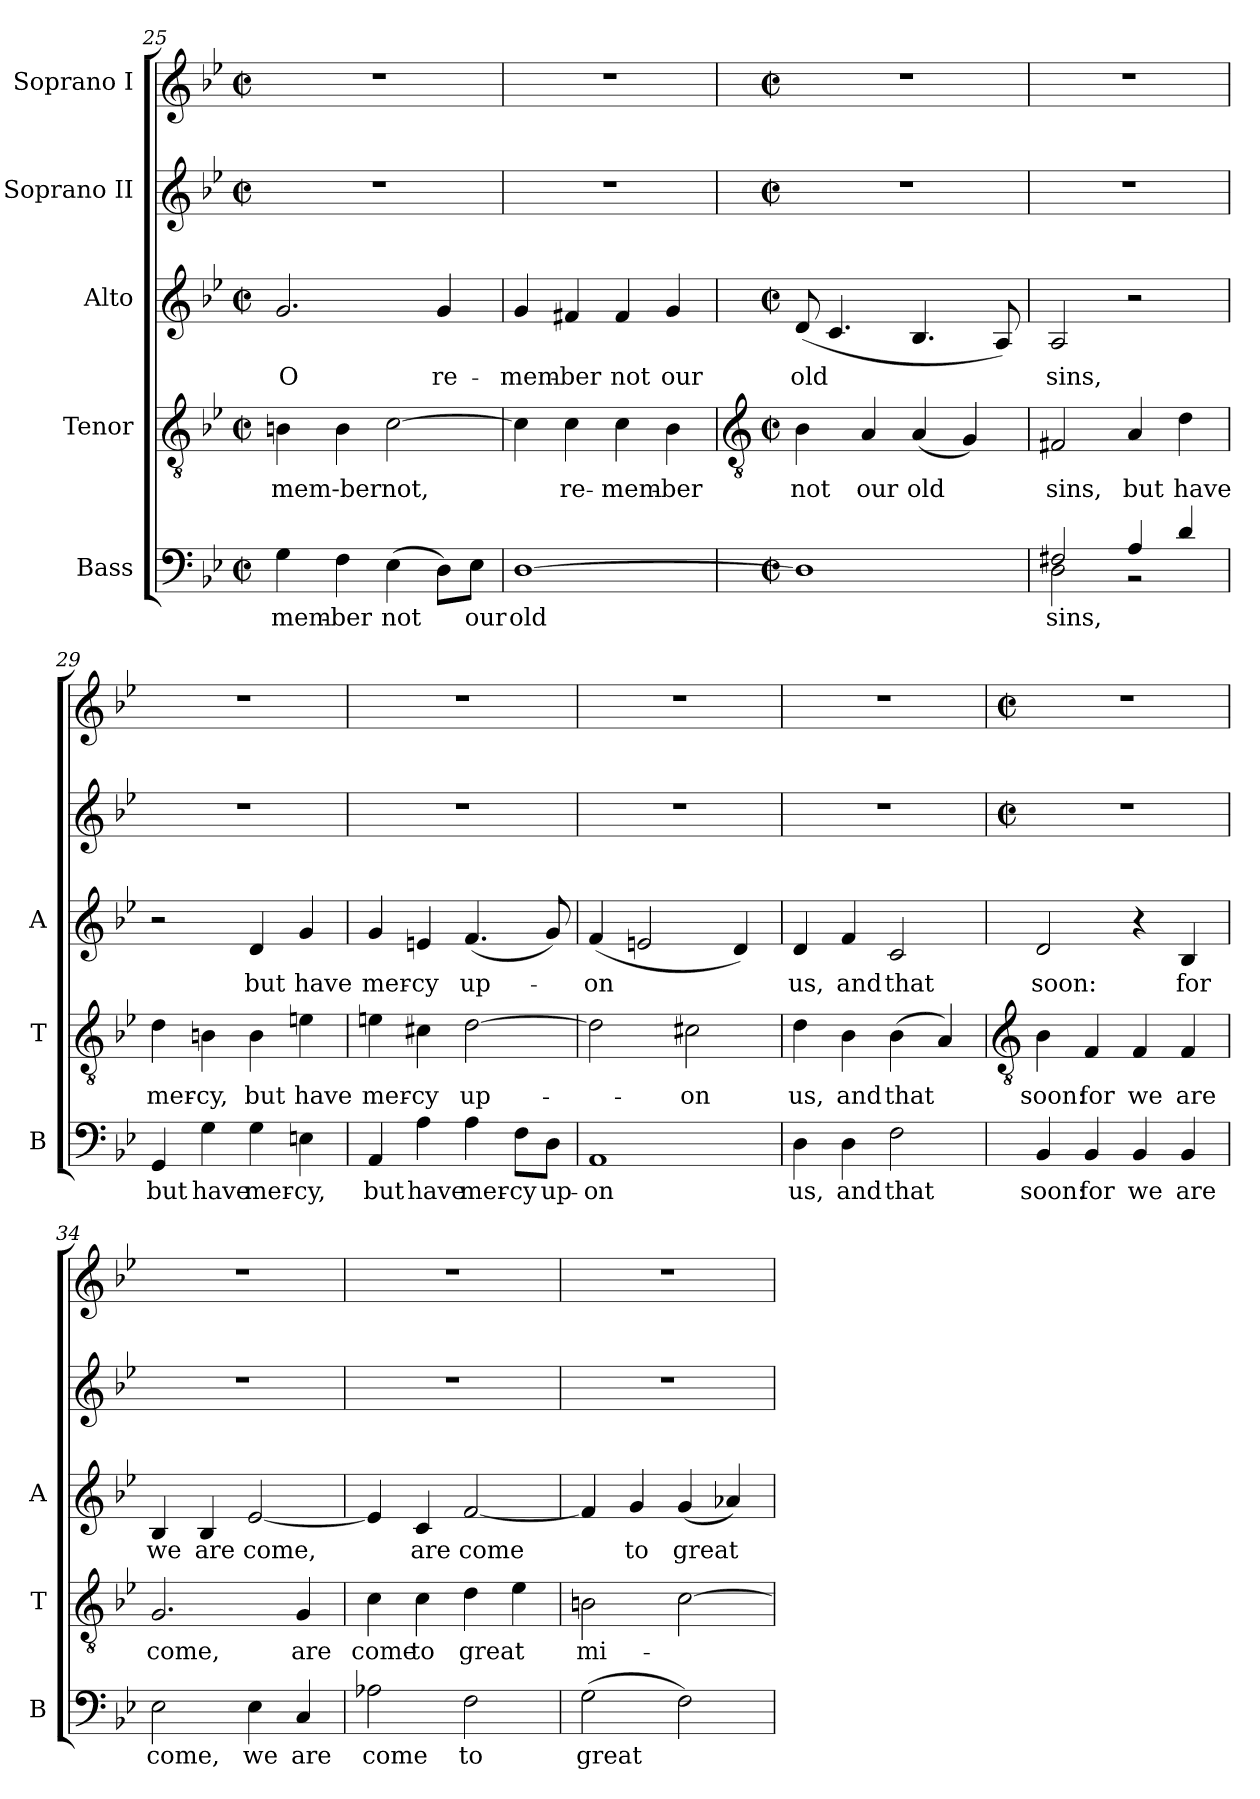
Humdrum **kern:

**kern	**text	**kern	**text	**kern	**text	**kern	**kern
*part5	*part5	*part4	*part4	*part3	*part3	*part2	*part1
*staff5	*staff5	*staff4	*staff4	*staff3	*staff3	*staff2	*staff1
*I"Bass	*	*I"Tenor	*	*I"Alto	*	*I"Soprano II	*I"Soprano I
*I'B	*	*I'T	*	*I'A	*	*	*
!!LO:LB:g=z
*clefF4	*	*clefGv2	*	*clefG2	*	*clefG2	*clefG2
*k[b-e-]	*	*k[b-e-]	*	*k[b-e-]	*	*k[b-e-]	*k[b-e-]
*M2/2	*	*M2/2	*	*M2/2	*	*M2/2	*M2/2
*met(c|)	*	*met(c|)	*	*met(c|)	*	*met(c|)	*met(c|)
=25	=25	=25	=25	=25	=25	=25	=25
!	!LO:LY:b	!	!LO:LY:b	!	!LO:LY:b	!	!
4G\	-mem-	4Bn\	-mem-ber	2.g/	O	1r	1r
!	!LO:LY:b	!	!	!	!	!	!
4F\	-ber	4B\	.	.	.	.	.
!	!LO:LY:b	!	!LO:LY:b	!	!	!	!
(4E-\	not	[2c\	not,	.	.	.	.
!	!	!	!	!	!LO:LY:b	!	!
8D\L)	.	.	.	4g/	re-	.	.
!	!LO:LY:b	!	!	!	!	!	!
8E-\J	our	.	.	.	.	.	.
=26	=26	=26	=26	=26	=26	=26	=26
!	!LO:LY:b	!	!	!	!LO:LY:b	!	!
[1D	old	4c\]	.	4g/	-mem-	1r	1r
!	!	!	!LO:LY:b	!	!LO:LY:b	!	!
.	.	4c\	re-	4f#X/	-ber	.	.
!	!	!	!LO:LY:b	!	!LO:LY:b	!	!
.	.	4c\	-mem-	4f#/	not	.	.
!	!	!	!LO:LY:b	!	!LO:LY:b	!	!
.	.	4B-\	-ber	4g/	our	.	.
=27	=27	=27	=27	=27	=27	=27	=27
*	*	*clefGv2	*	*	*	*	*
*M2/2	*	*M2/2	*	*M2/2	*	*M2/2	*M2/2
*met(c|)	*	*met(c|)	*	*met(c|)	*	*met(c|)	*met(c|)
!	!	!	!LO:LY:b	!	!LO:LY:b	!	!
1D]	.	4B-\	not	(8d/	old	1r	1r
.	.	.	.	4.c/	.	.	.
!	!	!	!LO:LY:b	!	!	!	!
.	.	4A/	our	.	.	.	.
!	!	!	!LO:LY:b	!	!	!	!
.	.	(4A/	old	4.B-/	.	.	.
.	.	4G/)	.	.	.	.	.
.	.	.	.	8A/)	.	.	.
=28	=28	=28	=28	=28	=28	=28	=28
*^	*	*	*	*	*	*	*
!	!	!LO:LY:b	!	!LO:LY:b	!	!LO:LY:b	!	!
2F#X!/	2D\	sins,	2F#X/	sins,	2A/	sins,	1r	1r
!	!	!	!	!LO:LY:b	!	!	!	!
4A!/	2r	.	4A/	but	2r	.	.	.
!	!	!	!	!LO:LY:b	!	!	!	!
4d!/	.	.	4d\	have	.	.	.	.
*v	*v	*	*	*	*	*	*	*
=29	=29	=29	=29	=29	=29	=29	=29
!	!LO:LY:b	!	!LO:LY:b	!	!	!	!
4GG/	but	4d\	mer-	2r	.	1r	1r
!	!LO:LY:b	!	!LO:LY:b	!	!	!	!
4G\	have	4Bn\	-cy,	.	.	.	.
!	!LO:LY:b	!	!LO:LY:b	!	!LO:LY:b	!	!
4G\	mer-	4B\	but	4d/	but	.	.
!	!LO:LY:b	!	!LO:LY:b	!	!LO:LY:b	!	!
4En\	-cy,	4en\	have	4g/	have	.	.
!!LO:PB:g=z
=30	=30	=30	=30	=30	=30	=30	=30
!	!LO:LY:b	!	!LO:LY:b	!	!LO:LY:b	!	!
4AA/	but	4en\	mer-	4g/	mer-	1r	1r
!	!LO:LY:b	!	!LO:LY:b	!	!LO:LY:b	!	!
4A\	have	4c#X\	-cy	4en/	-cy	.	.
!	!LO:LY:b	!	!LO:LY:b	!	!LO:LY:b	!	!
4A\	mer-	[2d\	up-	(4.f/	up-	.	.
!	!LO:LY:b	!	!	!	!	!	!
8F\L	-cy	.	.	.	.	.	.
!	!LO:LY:b	!	!	!	!	!	!
8D\J	up-	.	.	8g/)	.	.	.
=31	=31	=31	=31	=31	=31	=31	=31
!	!LO:LY:b	!	!	!	!LO:LY:b	!	!
1AA	-on	2d\]	.	(4f/	on	1r	1r
.	.	.	.	2en/	.	.	.
!	!	!	!LO:LY:b	!	!	!	!
.	.	2c#X\	on	.	.	.	.
.	.	.	.	4d/)	.	.	.
=32	=32	=32	=32	=32	=32	=32	=32
!	!LO:LY:b	!	!LO:LY:b	!	!LO:LY:b	!	!
4D\	us,	4d\	us,	4d/	us,	1r	1r
!	!LO:LY:b	!	!LO:LY:b	!	!LO:LY:b	!	!
4D\	and	4B-\	and	4f/	and	.	.
!	!LO:LY:b	!	!LO:LY:b	!	!LO:LY:b	!	!
2F\	that	(4B-\	that	2c/	that	.	.
.	.	4A/)	.	.	.	.	.
!!LO:LB:g=z
=33	=33	=33	=33	=33	=33	=33	=33
*	*	*clefGv2	*	*	*	*	*
*	*	*	*	*	*	*M2/2	*M2/2
*	*	*	*	*	*	*met(c|)	*met(c|)
!	!LO:LY:b	!	!LO:LY:b	!	!LO:LY:b	!	!
4BB-/	soon:	4B-\	soon:	2d/	soon:	1r	1r
!	!LO:LY:b	!	!LO:LY:b	!	!	!	!
4BB-/	for	4F/	for	.	.	.	.
!	!LO:LY:b	!	!LO:LY:b	!	!	!	!
4BB-/	we	4F/	we	4r	.	.	.
!	!LO:LY:b	!	!LO:LY:b	!	!LO:LY:b	!	!
4BB-/	are	4F/	are	4B-/	for	.	.
=34	=34	=34	=34	=34	=34	=34	=34
!	!LO:LY:b	!	!LO:LY:b	!	!LO:LY:b	!	!
2E-\	come,	2.G/	come,	4B-/	we	1r	1r
!	!	!	!	!	!LO:LY:b	!	!
.	.	.	.	4B-/	are	.	.
!	!LO:LY:b	!	!	!	!LO:LY:b	!	!
4E-\	we	.	.	[2e-/	come,	.	.
!	!LO:LY:b	!	!LO:LY:b	!	!	!	!
4C/	are	4G/	are	.	.	.	.
=35	=35	=35	=35	=35	=35	=35	=35
!	!LO:LY:b	!	!LO:LY:b	!	!	!	!
2A-X\	come	4c\	come	4e-/]	.	1r	1r
!	!	!	!LO:LY:b	!	!LO:LY:b	!	!
.	.	4c\	to	4c/	are	.	.
!	!LO:LY:b	!	!LO:LY:b	!	!LO:LY:b	!	!
2F\	to	4d\	great	[2f/	come	.	.
.	.	4e-\	.	.	.	.	.
=36	=36	=36	=36	=36	=36	=36	=36
!	!LO:LY:b	!	!LO:LY:b	!	!	!	!
(>2G\	great	2Bn\	mi-	4f/]	.	1r	1r
!	!	!	!	!	!LO:LY:b	!	!
.	.	.	.	4g/	to	.	.
!	!	!	!	!	!LO:LY:b	!	!
2F\)	.	[2c\	.	(4g/	great	.	.
.	.	.	.	4a-X/)	.	.	.
=	=	=	=	=	=	=	=
*-	*-	*-	*-	*-	*-	*-	*-
